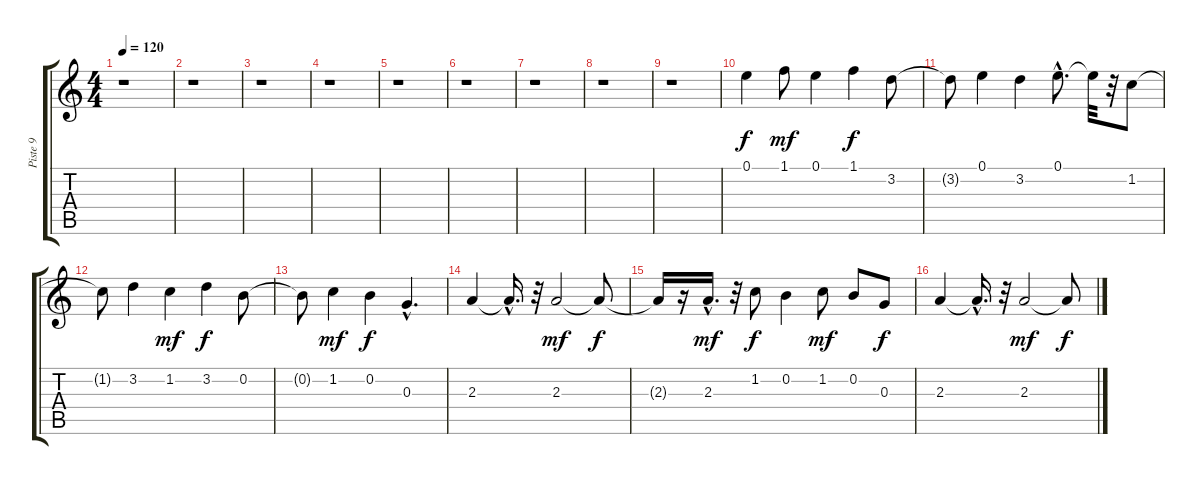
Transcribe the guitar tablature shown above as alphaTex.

\track ("Piste 9" "Piste 9") {instrument electricbassfinger}
\staff {score tabs}
\tuning (E4 B3 G3 D3 A2 E2) {hide}
\ts (4 4)
\tempo 120
\clef g2
\ks c
r.1{dy f instrument electricbassfinger} |
r.1 |
r.1 |
r.1 |
r.1 |
r.1 |
r.1 |
r.1 |
r.1 |
0.1.4 1.1.8{dy mf} 0.1.4 1.1.4{dy f} 3.2.8 |
3.2{t}.8 0.1.4 3.2.4 0.1{hac}.8{d} 0.1{t}.32 r.32 1.2.8 |
1.2{t}.8 3.2.4 1.2.4{dy mf} 3.2.4{dy f} 0.2.8 |
0.2{t}.8 1.2.4{dy mf} 0.2.4{dy f} 0.3{hac}.4{d} |
2.3.4 2.3{hac t}.16{d} r.32 2.3.2{dy mf} 2.3{t}.8{dy f} |
2.3{t}.16 r.16 2.3{hac}.16{d dy mf} r.32 1.2.8{dy f} 0.2.4 1.2.8{dy mf} 0.2.8 0.3.8{dy f} |
2.3.4 2.3{hac t}.16{d} r.32 2.3.2{dy mf} 2.3{t}.8{dy f}
